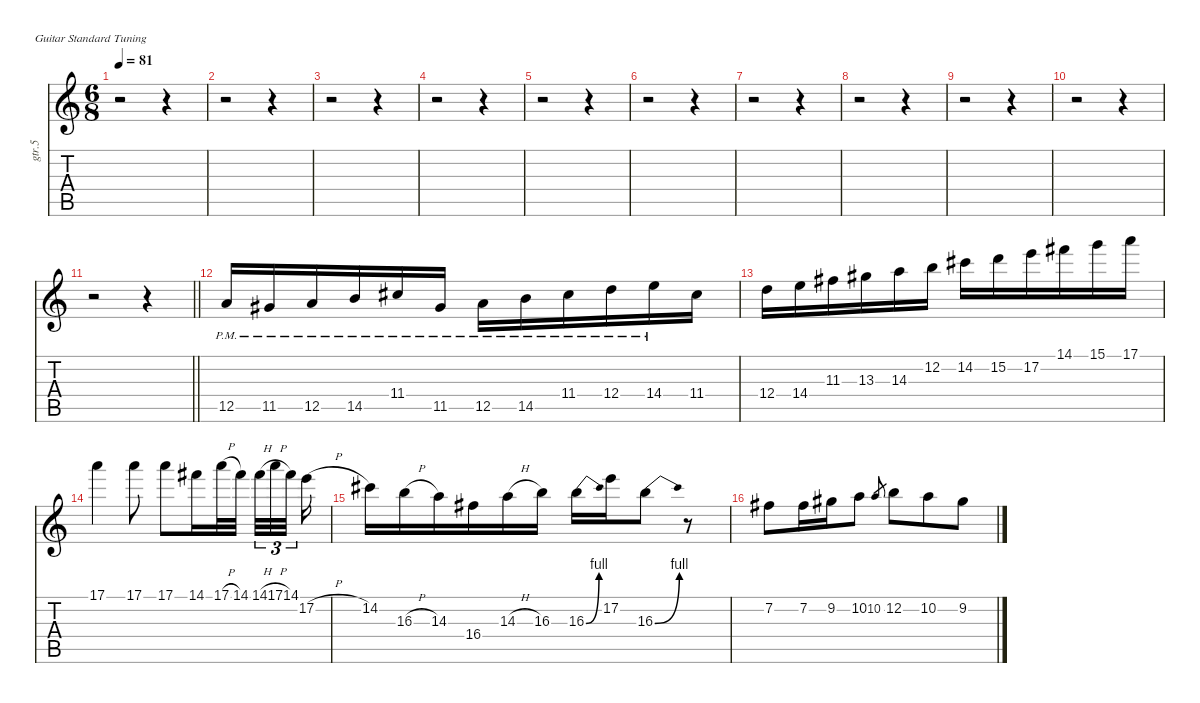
\defaultSystemsLayout 4
\hideDynamics
\bracketExtendMode nobrackets
\otherSystemsTrackNameOrientation horizontal
\track ("Guitar 5" "gtr.5") {instrument distortionguitar}
\staff {score tabs}
\tuning (E4 B3 G3 D3 A2 E2)
\ts (6 8)
\tempo 81
\clef g2
\ks c
r.2{dy f beam Down} r.4{beam Down} |
r.2{beam Down} r.4{beam Down} |
r.2{beam Down} r.4{beam Down} |
r.2{beam Down} r.4{beam Down} |
r.2{beam Down} r.4{beam Down} |
r.2{beam Down} r.4{beam Down} |
r.2{beam Down} r.4{beam Down} |
r.2{beam Down} r.4{beam Down} |
r.2{beam Down} r.4{beam Down} |
r.2{beam Down} r.4{beam Down} |
\barLineRight lightlight
r.2{beam Down} r.4{beam Down} |
12.5{pm}.16{beam Up} 11.5{pm acc #}.16{beam Up} 12.5{pm}.16{beam Up} 14.5{pm}.16{beam Up} 11.4{pm acc #}.16{beam Up} 11.5{pm acc #}.16{beam Up} 12.5{pm}.16{beam Down} 14.5{pm}.16{beam Down} 11.4{pm acc #}.16{beam Down} 12.4{pm}.16{beam Down} 14.4{pm}.16{beam Down} 11.4{acc #}.16{beam Down} |
12.4.16{beam Down} 14.4.16{beam Down} 11.3{acc #}.16{beam Down} 13.3{acc #}.16{beam Down} 14.3.16{beam Down} 12.2.16{beam Down} 14.2{acc #}.16{beam Down} 15.2.16{beam Down} 17.2.16{beam Down} 14.1{acc #}.16{beam Down} 15.1.16{beam Down} 17.1.16{beam Down} |
17.1.4{beam Down} 17.1.8{beam Down} 17.1.8{beam Down} 14.1{acc #}.16{beam Down} 17.1{h}.32{beam Down} 14.1{acc #}.32{beam Down} 14.1{h acc #}.32{tu (3 2) beam Down} 17.1{h}.32{tu (3 2) beam Down} 14.1{acc #}.32{tu (3 2) beam Down} 17.2{h}.16{beam Down} |
14.2{acc #}.16{beam Down} 16.3{h}.16{beam Down} 14.3.16{beam Down} 16.4{acc #}.16{beam Down} 14.3{h}.16{beam Down} 16.3.16{beam Down} 16.3{be (bend 0 0 30 4)}.16{beam Down} 17.2.16{beam Down} 16.3{be (bend 0 0 30 4)}.8{beam Down} r.8{beam Down} |
7.2{acc #}.8{beam Down} 7.2{acc #}.16{beam Down} 9.2{acc #}.16{beam Down} 10.2.8{beam Down} 10.2.8{gr dy mf beam Up} 12.2.8{dy f beam Down} 10.2.8{beam Down} 9.2{acc #}.8{beam Down}
